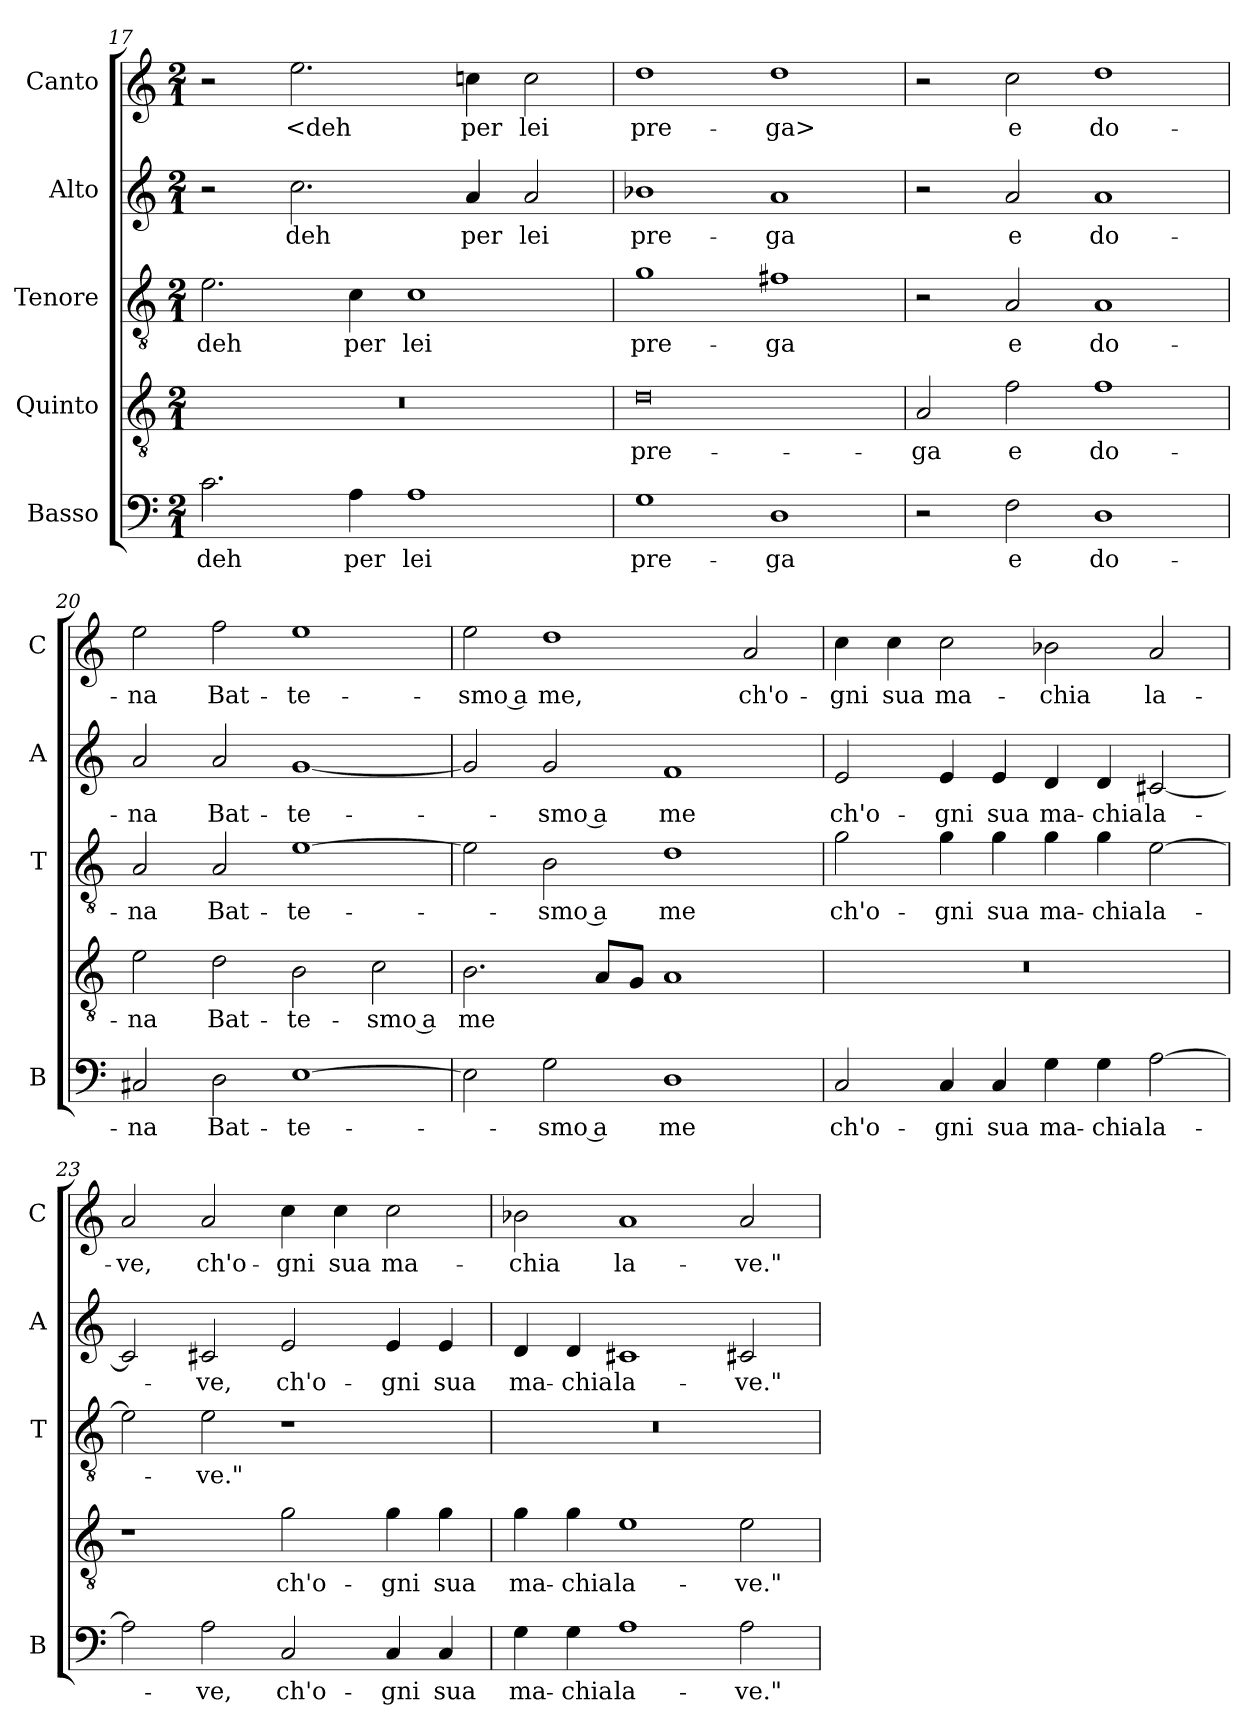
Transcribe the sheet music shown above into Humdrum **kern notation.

**kern	**text	**kern	**text	**kern	**text	**kern	**text	**kern	**text
*part5	*part5	*part4	*part4	*part3	*part3	*part2	*part2	*part1	*part1
*staff5	*staff5	*staff4	*staff4	*staff3	*staff3	*staff2	*staff2	*staff1	*staff1
*I"Basso	*	*I"Quinto	*	*I"Tenore	*	*I"Alto	*	*I"Canto	*
*I'B	*	*	*	*I'T	*	*I'A	*	*I'C	*
*clefF4	*	*clefGv2	*	*clefGv2	*	*clefG2	*	*clefG2	*
*k[]	*	*k[]	*	*k[]	*	*k[]	*	*k[]	*
*C:	*	*C:	*	*C:	*	*C:	*	*C:	*
*M2/1	*	*M2/1	*	*M2/1	*	*M2/1	*	*M2/1	*
=17	=17	=17	=17	=17	=17	=17	=17	=17	=17
2.c	deh	0r	.	2.e	deh	2r	.	2r	.
.	.	.	.	.	.	2.cc	deh	2.ee	<deh
4A	per	.	.	4c	per	.	.	.	.
1A	lei	.	.	1c	lei	.	.	.	.
.	.	.	.	.	.	4a	per	4ccn	per
.	.	.	.	.	.	2a	lei	2cc	lei
=18	=18	=18	=18	=18	=18	=18	=18	=18	=18
1G	pre-	0d	pre-	1g	pre-	1b-X	pre-	1dd	pre-
1D	-ga	.	.	1f#X	-ga	1a	-ga	1dd	-ga>
=19	=19	=19	=19	=19	=19	=19	=19	=19	=19
2r	.	2A	-ga	2r	.	2r	.	2r	.
2F	e	2f	e	2A	e	2a	e	2cc	e
1D	do-	1f	do-	1A	do-	1a	do-	1dd	do-
=20	=20	=20	=20	=20	=20	=20	=20	=20	=20
2C#X	-na	2e	-na	2A	-na	2a	-na	2ee	-na
2D	Bat-	2d	Bat-	2A	Bat-	2a	Bat-	2ff	Bat-
[1E	-te-	2B	-te-	[1e	-te-	[1g	-te-	1ee	-te-
.	.	2c	-smo a	.	.	.	.	.	.
=21	=21	=21	=21	=21	=21	=21	=21	=21	=21
2E]	.	2.B	me	2e]	.	2g]	.	2ee	-smo a
2G	-smo a	.	.	2B	-smo a	2g	-smo a	1dd	me,
.	.	8AL	.	.	.	.	.	.	.
.	.	8GJ	.	.	.	.	.	.	.
1D	me	1A	.	1d	me	1f	me	.	.
.	.	.	.	.	.	.	.	2a	ch'o-
=22	=22	=22	=22	=22	=22	=22	=22	=22	=22
2C	ch'o-	0r	.	2g	ch'o-	2e	ch'o-	4cc	-gni
.	.	.	.	.	.	.	.	4cc	sua
4C	-gni	.	.	4g	-gni	4e	-gni	2cc	ma-
4C	sua	.	.	4g	sua	4e	sua	.	.
4G	ma-	.	.	4g	ma-	4d	ma-	2b-X	-chia
4G	-chia	.	.	4g	-chia	4d	-chia	.	.
[2A	la-	.	.	[2e	la-	[2c#X	la-	2a	la-
=23	=23	=23	=23	=23	=23	=23	=23	=23	=23
2A]	.	1r	.	2e]	.	2c#]	.	2a	-ve,
2A	-ve,	.	.	2e	-ve."	2c#X	-ve,	2a	ch'o-
2C	ch'o-	2g	ch'o-	1r	.	2e	ch'o-	4cc	-gni
.	.	.	.	.	.	.	.	4cc	sua
4C	-gni	4g	-gni	.	.	4e	-gni	2cc	ma-
4C	sua	4g	sua	.	.	4e	sua	.	.
=24	=24	=24	=24	=24	=24	=24	=24	=24	=24
4G	ma-	4g	ma-	0r	.	4d	ma-	2b-X	-chia
4G	-chia	4g	-chia	.	.	4d	-chia	.	.
1A	la-	1e	la-	.	.	1c#X	la-	1a	la-
2A	-ve."	2e	-ve."	.	.	2c#X	-ve."	2a	-ve."
=	=	=	=	=	=	=	=	=	=
*-	*-	*-	*-	*-	*-	*-	*-	*-	*-
